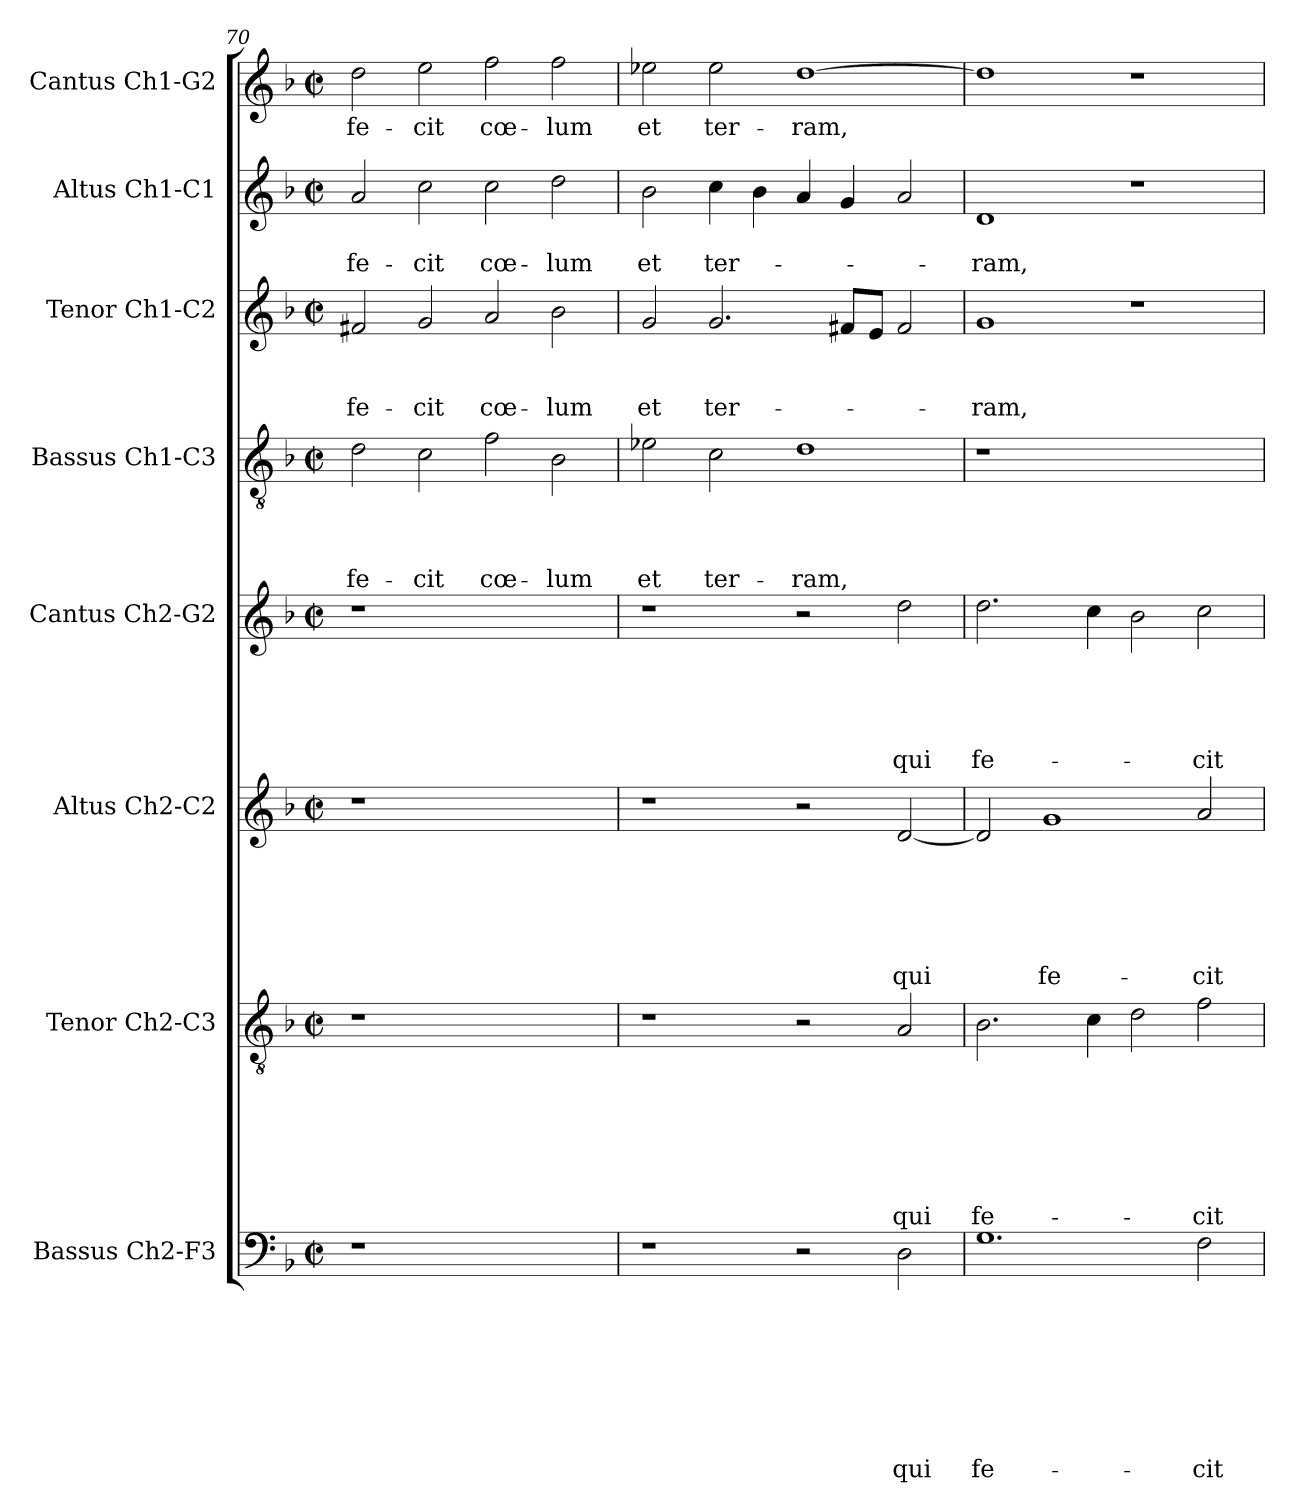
**kern	**text	**text	**text	**text	**text	**text	**text	**text	**kern	**text	**text	**text	**text	**text	**text	**text	**kern	**text	**text	**text	**text	**text	**text	**kern	**text	**text	**text	**text	**text	**kern	**text	**text	**text	**text	**kern	**text	**text	**text	**kern	**text	**text	**kern	**text
*part8	*part8	*part8	*part8	*part8	*part8	*part8	*part8	*part8	*part7	*part7	*part7	*part7	*part7	*part7	*part7	*part7	*part6	*part6	*part6	*part6	*part6	*part6	*part6	*part5	*part5	*part5	*part5	*part5	*part5	*part4	*part4	*part4	*part4	*part4	*part3	*part3	*part3	*part3	*part2	*part2	*part2	*part1	*part1
*staff8	*staff8	*staff8	*staff8	*staff8	*staff8	*staff8	*staff8	*staff8	*staff7	*staff7	*staff7	*staff7	*staff7	*staff7	*staff7	*staff7	*staff6	*staff6	*staff6	*staff6	*staff6	*staff6	*staff6	*staff5	*staff5	*staff5	*staff5	*staff5	*staff5	*staff4	*staff4	*staff4	*staff4	*staff4	*staff3	*staff3	*staff3	*staff3	*staff2	*staff2	*staff2	*staff1	*staff1
*I"Bassus Ch2-F3	*	*	*	*	*	*	*	*	*I"Tenor Ch2-C3	*	*	*	*	*	*	*	*I"Altus Ch2-C2	*	*	*	*	*	*	*I"Cantus Ch2-G2	*	*	*	*	*	*I"Bassus Ch1-C3	*	*	*	*	*I"Tenor Ch1-C2	*	*	*	*I"Altus Ch1-C1	*	*	*I"Cantus Ch1-G2	*
*I'B2	*	*	*	*	*	*	*	*	*I'T2	*	*	*	*	*	*	*	*I'A2	*	*	*	*	*	*	*I'C2	*	*	*	*	*	*I'B	*	*	*	*	*I'T	*	*	*	*I'A	*	*	*I'C	*
*clefF4	*	*	*	*	*	*	*	*	*clefGv2	*	*	*	*	*	*	*	*clefG2	*	*	*	*	*	*	*clefG2	*	*	*	*	*	*clefGv2	*	*	*	*	*clefG2	*	*	*	*clefG2	*	*	*clefG2	*
*k[b-]	*	*	*	*	*	*	*	*	*k[b-]	*	*	*	*	*	*	*	*k[b-]	*	*	*	*	*	*	*k[b-]	*	*	*	*	*	*k[b-]	*	*	*	*	*k[b-]	*	*	*	*k[b-]	*	*	*k[b-]	*
*F:	*	*	*	*	*	*	*	*	*F:	*	*	*	*	*	*	*	*F:	*	*	*	*	*	*	*F:	*	*	*	*	*	*F:	*	*	*	*	*F:	*	*	*	*F:	*	*	*F:	*
*M2/2	*	*	*	*	*	*	*	*	*M2/2	*	*	*	*	*	*	*	*M2/2	*	*	*	*	*	*	*M2/2	*	*	*	*	*	*M2/2	*	*	*	*	*M2/2	*	*	*	*M2/2	*	*	*M2/2	*
*met(c|)	*	*	*	*	*	*	*	*	*met(c|)	*	*	*	*	*	*	*	*met(c|)	*	*	*	*	*	*	*met(c|)	*	*	*	*	*	*met(c|)	*	*	*	*	*met(c|)	*	*	*	*met(c|)	*	*	*met(c|)	*
=70	=70	=70	=70	=70	=70	=70	=70	=70	=70	=70	=70	=70	=70	=70	=70	=70	=70	=70	=70	=70	=70	=70	=70	=70	=70	=70	=70	=70	=70	=70	=70	=70	=70	=70	=70	=70	=70	=70	=70	=70	=70	=70	=70
!	!	!	!	!	!	!	!	!	!	!	!	!	!	!	!	!	!	!	!	!	!	!	!	!	!	!	!	!	!	!	!	!	!	!LO:LY:b	!	!	!	!LO:LY:b	!	!	!LO:LY:b	!	!LO:LY:b
1r	.	.	.	.	.	.	.	.	1r	.	.	.	.	.	.	.	1r	.	.	.	.	.	.	1r	.	.	.	.	.	2d\	.	.	.	fe-	2f#X/	.	.	fe-	2a/	.	fe-	2dd\	fe-
!	!	!	!	!	!	!	!	!	!	!	!	!	!	!	!	!	!	!	!	!	!	!	!	!	!	!	!	!	!	!	!	!	!	!LO:LY:b	!	!	!	!LO:LY:b	!	!	!LO:LY:b	!	!LO:LY:b
.	.	.	.	.	.	.	.	.	.	.	.	.	.	.	.	.	.	.	.	.	.	.	.	.	.	.	.	.	.	2c\	.	.	.	-cit	2g/	.	.	-cit	2cc\	.	-cit	2ee\	-cit
!	!	!	!	!	!	!	!	!	!	!	!	!	!	!	!	!	!	!	!	!	!	!	!	!	!	!	!	!	!	!	!	!	!	!LO:LY:b	!	!	!	!LO:LY:b	!	!	!LO:LY:b	!	!LO:LY:b
1ryy	.	.	.	.	.	.	.	.	1ryy	.	.	.	.	.	.	.	1ryy	.	.	.	.	.	.	1ryy	.	.	.	.	.	2f\	.	.	.	cœ-	2a/	.	.	cœ-	2cc\	.	cœ-	2ff\	cœ-
!	!	!	!	!	!	!	!	!	!	!	!	!	!	!	!	!	!	!	!	!	!	!	!	!	!	!	!	!	!	!	!	!	!	!LO:LY:b	!	!	!	!LO:LY:b	!	!	!LO:LY:b	!	!LO:LY:b
.	.	.	.	.	.	.	.	.	.	.	.	.	.	.	.	.	.	.	.	.	.	.	.	.	.	.	.	.	.	2B-\	.	.	.	-lum	2b-\	.	.	-lum	2dd\	.	-lum	2ff\	-lum
=71	=71	=71	=71	=71	=71	=71	=71	=71	=71	=71	=71	=71	=71	=71	=71	=71	=71	=71	=71	=71	=71	=71	=71	=71	=71	=71	=71	=71	=71	=71	=71	=71	=71	=71	=71	=71	=71	=71	=71	=71	=71	=71	=71
!	!	!	!	!	!	!	!	!	!	!	!	!	!	!	!	!	!	!	!	!	!	!	!	!	!	!	!	!	!	!	!	!	!	!LO:LY:b	!	!	!	!LO:LY:b	!	!	!LO:LY:b	!	!LO:LY:b
1r	.	.	.	.	.	.	.	.	1r	.	.	.	.	.	.	.	1r	.	.	.	.	.	.	1r	.	.	.	.	.	2e-X\	.	.	.	et	2g/	.	.	et	2b-\	.	et	2ee-X\	et
!	!	!	!	!	!	!	!	!	!	!	!	!	!	!	!	!	!	!	!	!	!	!	!	!	!	!	!	!	!	!	!	!	!	!LO:LY:b	!	!	!	!LO:LY:b	!	!	!LO:LY:b	!	!LO:LY:b
.	.	.	.	.	.	.	.	.	.	.	.	.	.	.	.	.	.	.	.	.	.	.	.	.	.	.	.	.	.	2c\	.	.	.	ter-	2.g/	.	.	ter-	4cc\	.	ter-	2ee-\	ter-
.	.	.	.	.	.	.	.	.	.	.	.	.	.	.	.	.	.	.	.	.	.	.	.	.	.	.	.	.	.	.	.	.	.	.	.	.	.	.	4b-\	.	.	.	.
!	!	!	!	!	!	!	!	!	!	!	!	!	!	!	!	!	!	!	!	!	!	!	!	!	!	!	!	!	!	!	!	!	!	!LO:LY:b	!	!	!	!	!	!	!	!	!LO:LY:b
2r	.	.	.	.	.	.	.	.	2r	.	.	.	.	.	.	.	2r	.	.	.	.	.	.	2r	.	.	.	.	.	1d	.	.	.	-ram,	.	.	.	.	4a/	.	.	[1dd	-ram,
.	.	.	.	.	.	.	.	.	.	.	.	.	.	.	.	.	.	.	.	.	.	.	.	.	.	.	.	.	.	.	.	.	.	.	8f#X/L	.	.	.	4g/	.	.	.	.
.	.	.	.	.	.	.	.	.	.	.	.	.	.	.	.	.	.	.	.	.	.	.	.	.	.	.	.	.	.	.	.	.	.	.	8e/J	.	.	.	.	.	.	.	.
!	!	!	!	!	!	!	!	!LO:LY:b	!	!	!	!	!	!	!	!LO:LY:b	!	!	!	!	!	!	!LO:LY:b	!	!	!	!	!	!LO:LY:b	!	!	!	!	!	!	!	!	!	!	!	!	!	!
2D\	.	.	.	.	.	.	.	qui	2A/	.	.	.	.	.	.	qui	[2d/	.	.	.	.	.	qui	2dd\	.	.	.	.	qui	.	.	.	.	.	2f#/	.	.	.	2a/	.	.	.	.
!!LO:PB:g=z
=72	=72	=72	=72	=72	=72	=72	=72	=72	=72	=72	=72	=72	=72	=72	=72	=72	=72	=72	=72	=72	=72	=72	=72	=72	=72	=72	=72	=72	=72	=72	=72	=72	=72	=72	=72	=72	=72	=72	=72	=72	=72	=72	=72
!	!	!	!	!	!	!	!	!LO:LY:b	!	!	!	!	!	!	!	!LO:LY:b	!	!	!	!	!	!	!	!	!	!	!	!	!LO:LY:b	!	!	!	!	!	!	!	!	!LO:LY:b	!	!	!LO:LY:b	!	!
1.G	.	.	.	.	.	.	.	fe-	2.B-\	.	.	.	.	.	.	fe-	2d/]	.	.	.	.	.	.	2.dd\	.	.	.	.	fe-	1r	.	.	.	.	1g	.	.	-ram,	1d	.	-ram,	1dd]	.
!	!	!	!	!	!	!	!	!	!	!	!	!	!	!	!	!	!	!	!	!	!	!	!LO:LY:b	!	!	!	!	!	!	!	!	!	!	!	!	!	!	!	!	!	!	!	!
.	.	.	.	.	.	.	.	.	.	.	.	.	.	.	.	.	1g	.	.	.	.	.	fe-	.	.	.	.	.	.	.	.	.	.	.	.	.	.	.	.	.	.	.	.
.	.	.	.	.	.	.	.	.	4c\	.	.	.	.	.	.	.	.	.	.	.	.	.	.	4cc\	.	.	.	.	.	.	.	.	.	.	.	.	.	.	.	.	.	.	.
.	.	.	.	.	.	.	.	.	2d\	.	.	.	.	.	.	.	.	.	.	.	.	.	.	2b-\	.	.	.	.	.	1ryy	.	.	.	.	1r	.	.	.	1r	.	.	1r	.
!	!	!	!	!	!	!	!	!LO:LY:b	!	!	!	!	!	!	!	!LO:LY:b	!	!	!	!	!	!	!LO:LY:b	!	!	!	!	!	!LO:LY:b	!	!	!	!	!	!	!	!	!	!	!	!	!	!
2F\	.	.	.	.	.	.	.	-cit	2f\	.	.	.	.	.	.	-cit	2a/	.	.	.	.	.	-cit	2cc\	.	.	.	.	-cit	.	.	.	.	.	.	.	.	.	.	.	.	.	.
=	=	=	=	=	=	=	=	=	=	=	=	=	=	=	=	=	=	=	=	=	=	=	=	=	=	=	=	=	=	=	=	=	=	=	=	=	=	=	=	=	=	=	=
*-	*-	*-	*-	*-	*-	*-	*-	*-	*-	*-	*-	*-	*-	*-	*-	*-	*-	*-	*-	*-	*-	*-	*-	*-	*-	*-	*-	*-	*-	*-	*-	*-	*-	*-	*-	*-	*-	*-	*-	*-	*-	*-	*-
